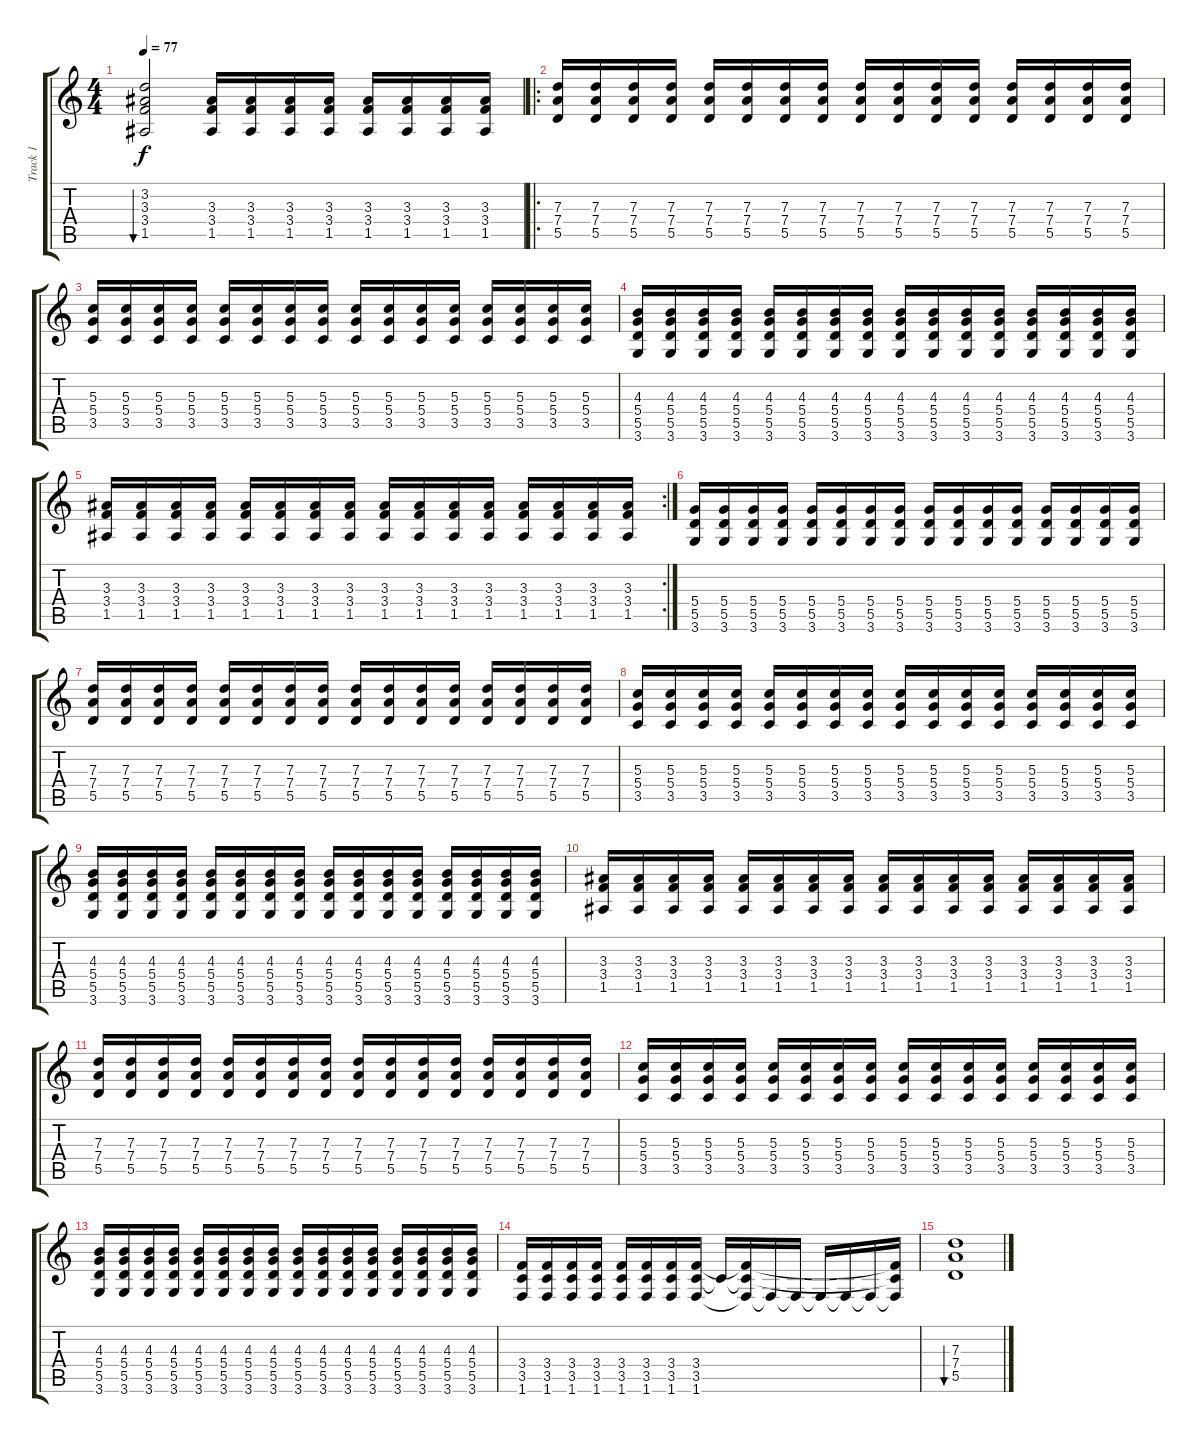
\track ("Track 1" "Track 1") {instrument overdrivenguitar}
\staff {score tabs}
\tuning (E4 B3 G3 D3 A2 E2) {hide}
\ts (4 4)
\tempo 77
\clef g2
\ks c
(3.2 3.3 3.4 1.5).2{bu 240 dy f} (3.3 3.4 1.5).16 (3.3 3.4 1.5).16 (3.3 3.4 1.5).16 (3.3 3.4 1.5).16 (3.3 3.4 1.5).16 (3.3 3.4 1.5).16 (3.3 3.4 1.5).16 (3.3 3.4 1.5).16 |
\ro
(7.3 7.4 5.5).16 (7.3 7.4 5.5).16 (7.3 7.4 5.5).16 (7.3 7.4 5.5).16 (7.3 7.4 5.5).16 (7.3 7.4 5.5).16 (7.3 7.4 5.5).16 (7.3 7.4 5.5).16 (7.3 7.4 5.5).16 (7.3 7.4 5.5).16 (7.3 7.4 5.5).16 (7.3 7.4 5.5).16 (7.3 7.4 5.5).16 (7.3 7.4 5.5).16 (7.3 7.4 5.5).16 (7.3 7.4 5.5).16 |
(5.3 5.4 3.5).16 (5.3 5.4 3.5).16 (5.3 5.4 3.5).16 (5.3 5.4 3.5).16 (5.3 5.4 3.5).16 (5.3 5.4 3.5).16 (5.3 5.4 3.5).16 (5.3 5.4 3.5).16 (5.3 5.4 3.5).16 (5.3 5.4 3.5).16 (5.3 5.4 3.5).16 (5.3 5.4 3.5).16 (5.3 5.4 3.5).16 (5.3 5.4 3.5).16 (5.3 5.4 3.5).16 (5.3 5.4 3.5).16 |
(4.3 5.4 5.5 3.6).16 (4.3 5.4 5.5 3.6).16 (4.3 5.4 5.5 3.6).16 (4.3 5.4 5.5 3.6).16 (4.3 5.4 5.5 3.6).16 (4.3 5.4 5.5 3.6).16 (4.3 5.4 5.5 3.6).16 (4.3 5.4 5.5 3.6).16 (4.3 5.4 5.5 3.6).16 (4.3 5.4 5.5 3.6).16 (4.3 5.4 5.5 3.6).16 (4.3 5.4 5.5 3.6).16 (4.3 5.4 5.5 3.6).16 (4.3 5.4 5.5 3.6).16 (4.3 5.4 5.5 3.6).16 (4.3 5.4 5.5 3.6).16 |
\rc 2
(3.3 3.4 1.5).16 (3.3 3.4 1.5).16 (3.3 3.4 1.5).16 (3.3 3.4 1.5).16 (3.3 3.4 1.5).16 (3.3 3.4 1.5).16 (3.3 3.4 1.5).16 (3.3 3.4 1.5).16 (3.3 3.4 1.5).16 (3.3 3.4 1.5).16 (3.3 3.4 1.5).16 (3.3 3.4 1.5).16 (3.3 3.4 1.5).16 (3.3 3.4 1.5).16 (3.3 3.4 1.5).16 (3.3 3.4 1.5).16 |
(5.4 5.5 3.6).16 (5.4 5.5 3.6).16 (5.4 5.5 3.6).16 (5.4 5.5 3.6).16 (5.4 5.5 3.6).16 (5.4 5.5 3.6).16 (5.4 5.5 3.6).16 (5.4 5.5 3.6).16 (5.4 5.5 3.6).16 (5.4 5.5 3.6).16 (5.4 5.5 3.6).16 (5.4 5.5 3.6).16 (5.4 5.5 3.6).16 (5.4 5.5 3.6).16 (5.4 5.5 3.6).16 (5.4 5.5 3.6).16 |
(7.3 7.4 5.5).16 (7.3 7.4 5.5).16 (7.3 7.4 5.5).16 (7.3 7.4 5.5).16 (7.3 7.4 5.5).16 (7.3 7.4 5.5).16 (7.3 7.4 5.5).16 (7.3 7.4 5.5).16 (7.3 7.4 5.5).16 (7.3 7.4 5.5).16 (7.3 7.4 5.5).16 (7.3 7.4 5.5).16 (7.3 7.4 5.5).16 (7.3 7.4 5.5).16 (7.3 7.4 5.5).16 (7.3 7.4 5.5).16 |
(5.3 5.4 3.5).16 (5.3 5.4 3.5).16 (5.3 5.4 3.5).16 (5.3 5.4 3.5).16 (5.3 5.4 3.5).16 (5.3 5.4 3.5).16 (5.3 5.4 3.5).16 (5.3 5.4 3.5).16 (5.3 5.4 3.5).16 (5.3 5.4 3.5).16 (5.3 5.4 3.5).16 (5.3 5.4 3.5).16 (5.3 5.4 3.5).16 (5.3 5.4 3.5).16 (5.3 5.4 3.5).16 (5.3 5.4 3.5).16 |
(4.3 5.4 5.5 3.6).16 (4.3 5.4 5.5 3.6).16 (4.3 5.4 5.5 3.6).16 (4.3 5.4 5.5 3.6).16 (4.3 5.4 5.5 3.6).16 (4.3 5.4 5.5 3.6).16 (4.3 5.4 5.5 3.6).16 (4.3 5.4 5.5 3.6).16 (4.3 5.4 5.5 3.6).16 (4.3 5.4 5.5 3.6).16 (4.3 5.4 5.5 3.6).16 (4.3 5.4 5.5 3.6).16 (4.3 5.4 5.5 3.6).16 (4.3 5.4 5.5 3.6).16 (4.3 5.4 5.5 3.6).16 (4.3 5.4 5.5 3.6).16 |
(3.3 3.4 1.5).16 (3.3 3.4 1.5).16 (3.3 3.4 1.5).16 (3.3 3.4 1.5).16 (3.3 3.4 1.5).16 (3.3 3.4 1.5).16 (3.3 3.4 1.5).16 (3.3 3.4 1.5).16 (3.3 3.4 1.5).16 (3.3 3.4 1.5).16 (3.3 3.4 1.5).16 (3.3 3.4 1.5).16 (3.3 3.4 1.5).16 (3.3 3.4 1.5).16 (3.3 3.4 1.5).16 (3.3 3.4 1.5).16 |
(7.3 7.4 5.5).16 (7.3 7.4 5.5).16 (7.3 7.4 5.5).16 (7.3 7.4 5.5).16 (7.3 7.4 5.5).16 (7.3 7.4 5.5).16 (7.3 7.4 5.5).16 (7.3 7.4 5.5).16 (7.3 7.4 5.5).16 (7.3 7.4 5.5).16 (7.3 7.4 5.5).16 (7.3 7.4 5.5).16 (7.3 7.4 5.5).16 (7.3 7.4 5.5).16 (7.3 7.4 5.5).16 (7.3 7.4 5.5).16 |
(5.3 5.4 3.5).16 (5.3 5.4 3.5).16 (5.3 5.4 3.5).16 (5.3 5.4 3.5).16 (5.3 5.4 3.5).16 (5.3 5.4 3.5).16 (5.3 5.4 3.5).16 (5.3 5.4 3.5).16 (5.3 5.4 3.5).16 (5.3 5.4 3.5).16 (5.3 5.4 3.5).16 (5.3 5.4 3.5).16 (5.3 5.4 3.5).16 (5.3 5.4 3.5).16 (5.3 5.4 3.5).16 (5.3 5.4 3.5).16 |
(4.3 5.4 5.5 3.6).16 (4.3 5.4 5.5 3.6).16 (4.3 5.4 5.5 3.6).16 (4.3 5.4 5.5 3.6).16 (4.3 5.4 5.5 3.6).16 (4.3 5.4 5.5 3.6).16 (4.3 5.4 5.5 3.6).16 (4.3 5.4 5.5 3.6).16 (4.3 5.4 5.5 3.6).16 (4.3 5.4 5.5 3.6).16 (4.3 5.4 5.5 3.6).16 (4.3 5.4 5.5 3.6).16 (4.3 5.4 5.5 3.6).16 (4.3 5.4 5.5 3.6).16 (4.3 5.4 5.5 3.6).16 (4.3 5.4 5.5 3.6).16 |
(3.4 3.5 1.6).16 (3.4 3.5 1.6).16 (3.4 3.5 1.6).16 (3.4 3.5 1.6).16 (3.4 3.5 1.6).16 (3.4 3.5 1.6).16 (3.4 3.5 1.6).16 (3.4 3.5 1.6).16 3.5{t}.16 (3.4{t} 3.5{t} 1.6{t}).16 1.6{t}.16 1.6{t}.16 1.6{t}.16 1.6{t}.16 1.6{t}.16 (3.4{t} 3.5{t} 1.6{t}).16 |
(7.3 7.4 5.5).1{bu 480}
